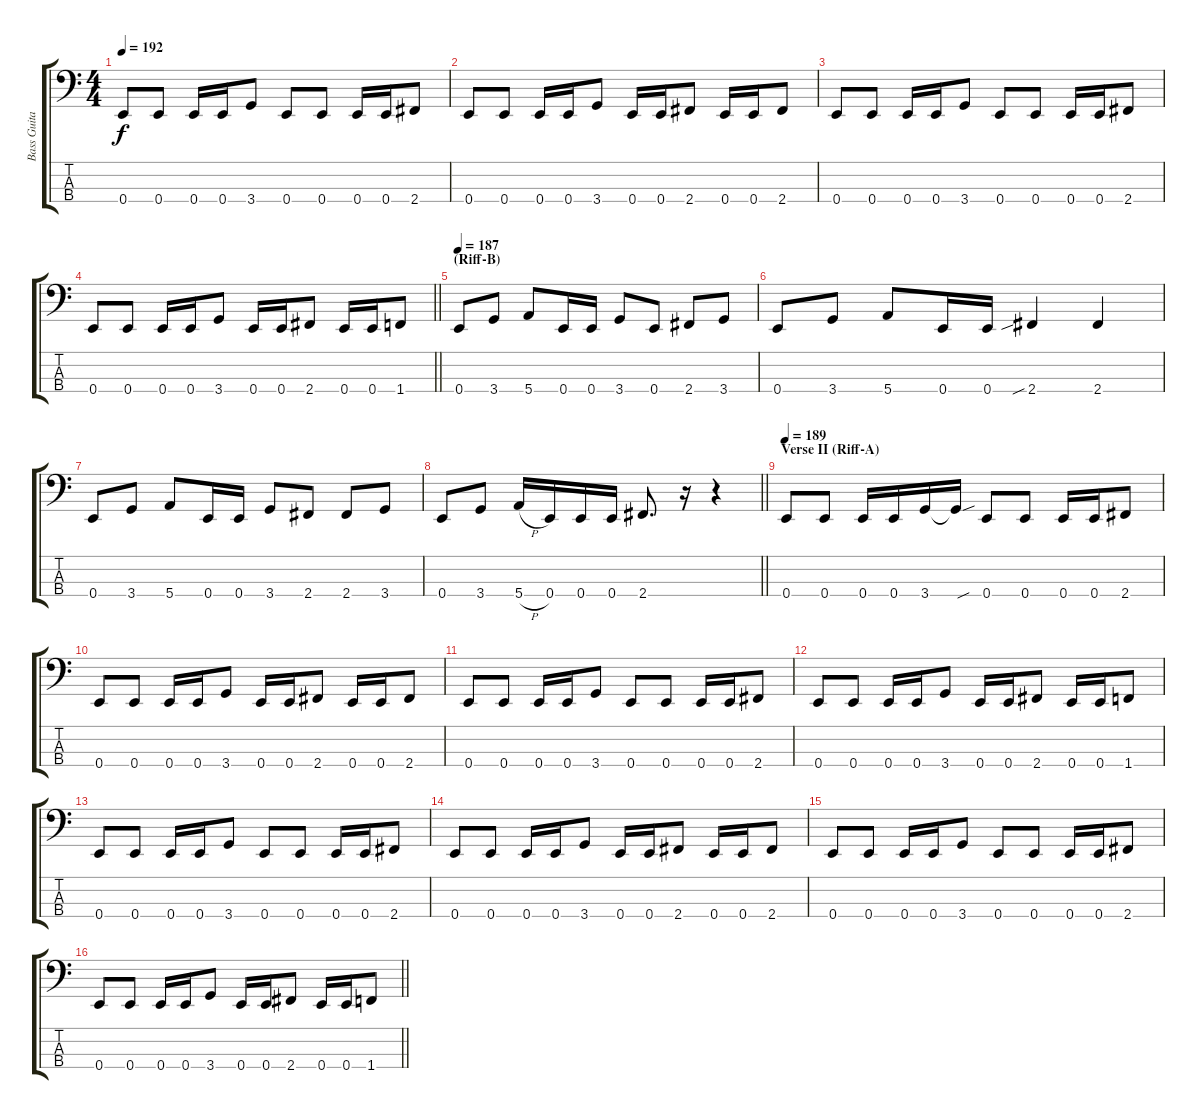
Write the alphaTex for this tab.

\track ("Bass Guitar" "Bass Guita") {instrument electricbassfinger}
\staff {score tabs}
\tuning (G2 D2 A1 E1) {hide}
\ts (4 4)
\tempo 192
\clef f4
\ks c
0.4.8{dy f} 0.4.8 0.4.16 0.4.16 3.4.8 0.4.8 0.4.8 0.4.16 0.4.16 2.4.8 |
0.4.8 0.4.8 0.4.16 0.4.16 3.4.8 0.4.16 0.4.16 2.4.8 0.4.16 0.4.16 2.4.8 |
0.4.8 0.4.8 0.4.16 0.4.16 3.4.8 0.4.8 0.4.8 0.4.16 0.4.16 2.4.8 |
\barLineRight lightlight
0.4.8 0.4.8 0.4.16 0.4.16 3.4.8 0.4.16 0.4.16 2.4.8 0.4.16 0.4.16 1.4.8 |
\section ("" "(Riff-B)")
\tempo 187
0.4.8 3.4.8 5.4.8 0.4.16 0.4.16 3.4.8 0.4.8 2.4.8 3.4.8 |
0.4.8 3.4.8 5.4.8 0.4.16 0.4.16 2.4{sib}.4 2.4.4 |
0.4.8 3.4.8 5.4.8 0.4.16 0.4.16 3.4.8 2.4.8 2.4.8 3.4.8 |
\barLineRight lightlight
0.4.8 3.4.8 5.4{h}.16 0.4.16 0.4.16 0.4.16 2.4.8{d} r.16 r.4 |
\section ("" "Verse II (Riff-A)")
\tempo 189
0.4.8 0.4.8 0.4.16 0.4.16 3.4.16 3.4{sou t}.16 0.4.8 0.4.8 0.4.16 0.4.16 2.4.8 |
0.4.8 0.4.8 0.4.16 0.4.16 3.4.8 0.4.16 0.4.16 2.4.8 0.4.16 0.4.16 2.4.8 |
0.4.8 0.4.8 0.4.16 0.4.16 3.4.8 0.4.8 0.4.8 0.4.16 0.4.16 2.4.8 |
0.4.8 0.4.8 0.4.16 0.4.16 3.4.8 0.4.16 0.4.16 2.4.8 0.4.16 0.4.16 1.4.8 |
0.4.8 0.4.8 0.4.16 0.4.16 3.4.8 0.4.8 0.4.8 0.4.16 0.4.16 2.4.8 |
0.4.8 0.4.8 0.4.16 0.4.16 3.4.8 0.4.16 0.4.16 2.4.8 0.4.16 0.4.16 2.4.8 |
0.4.8 0.4.8 0.4.16 0.4.16 3.4.8 0.4.8 0.4.8 0.4.16 0.4.16 2.4.8 |
\barLineRight lightlight
0.4.8 0.4.8 0.4.16 0.4.16 3.4.8 0.4.16 0.4.16 2.4.8 0.4.16 0.4.16 1.4.8
